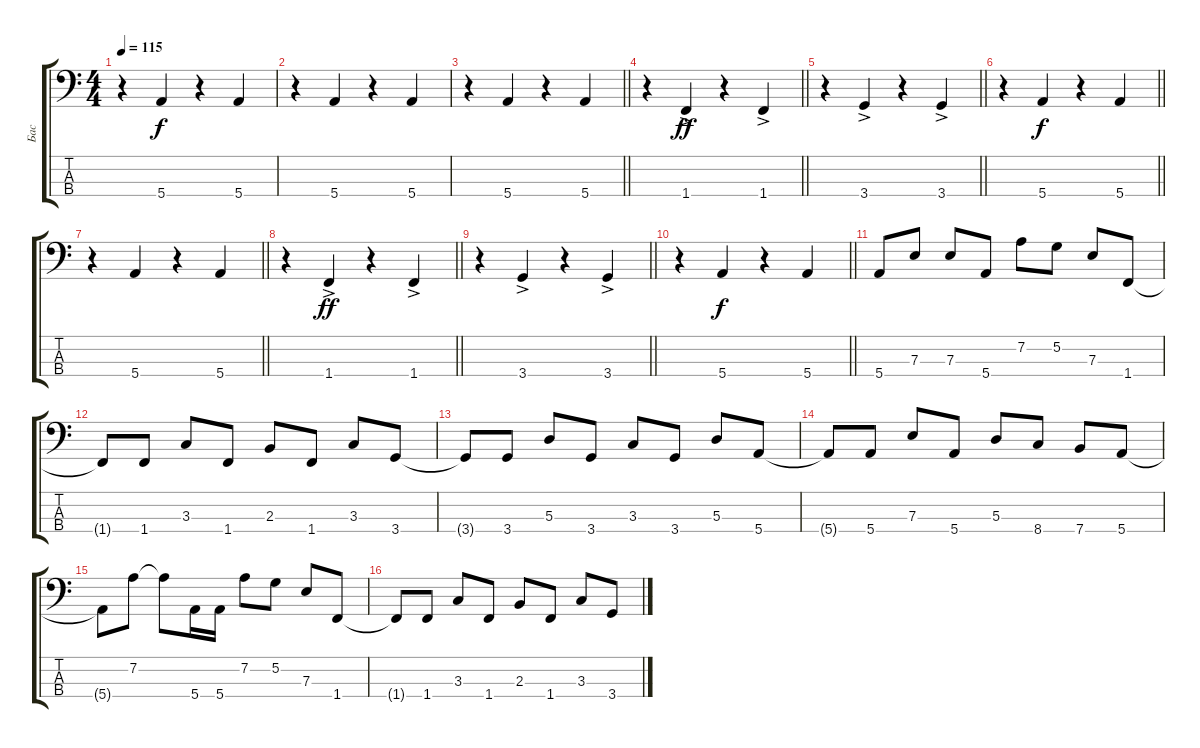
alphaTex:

\track ("Бас" "Бас") {instrument electricbassfinger}
\staff {score tabs}
\tuning (G2 D2 A1 E1) {hide}
\ts (4 4)
\tempo 115
\clef f4
\ks c
r.4{dy f} 5.4.4 r.4 5.4.4 |
r.4 5.4.4 r.4 5.4.4 |
\barLineRight lightlight
r.4 5.4.4 r.4 5.4.4 |
\barLineRight lightlight
r.4 1.4{ac}.4{dy ff} r.4 1.4{ac}.4 |
\barLineRight lightlight
r.4 3.4{ac}.4 r.4 3.4{ac}.4 |
\barLineRight lightlight
r.4 5.4.4{dy f} r.4 5.4.4 |
\barLineRight lightlight
r.4 5.4.4 r.4 5.4.4 |
\barLineRight lightlight
r.4 1.4{ac}.4{dy ff} r.4 1.4{ac}.4 |
\barLineRight lightlight
r.4 3.4{ac}.4 r.4 3.4{ac}.4 |
\barLineRight lightlight
r.4 5.4.4{dy f} r.4 5.4.4 |
5.4.8 7.3.8 7.3.8 5.4.8 7.2.8 5.2.8 7.3.8 1.4.8 |
1.4{t}.8 1.4.8 3.3.8 1.4.8 2.3.8 1.4.8 3.3.8 3.4.8 |
3.4{t}.8 3.4.8 5.3.8 3.4.8 3.3.8 3.4.8 5.3.8 5.4.8 |
5.4{t}.8 5.4.8 7.3.8 5.4.8 5.3.8 8.4.8 7.4.8 5.4.8 |
5.4{t}.8 7.2.8 7.2{t}.8 5.4.16 5.4.16 7.2.8 5.2.8 7.3.8 1.4.8 |
1.4{t}.8 1.4.8 3.3.8 1.4.8 2.3.8 1.4.8 3.3.8 3.4.8
